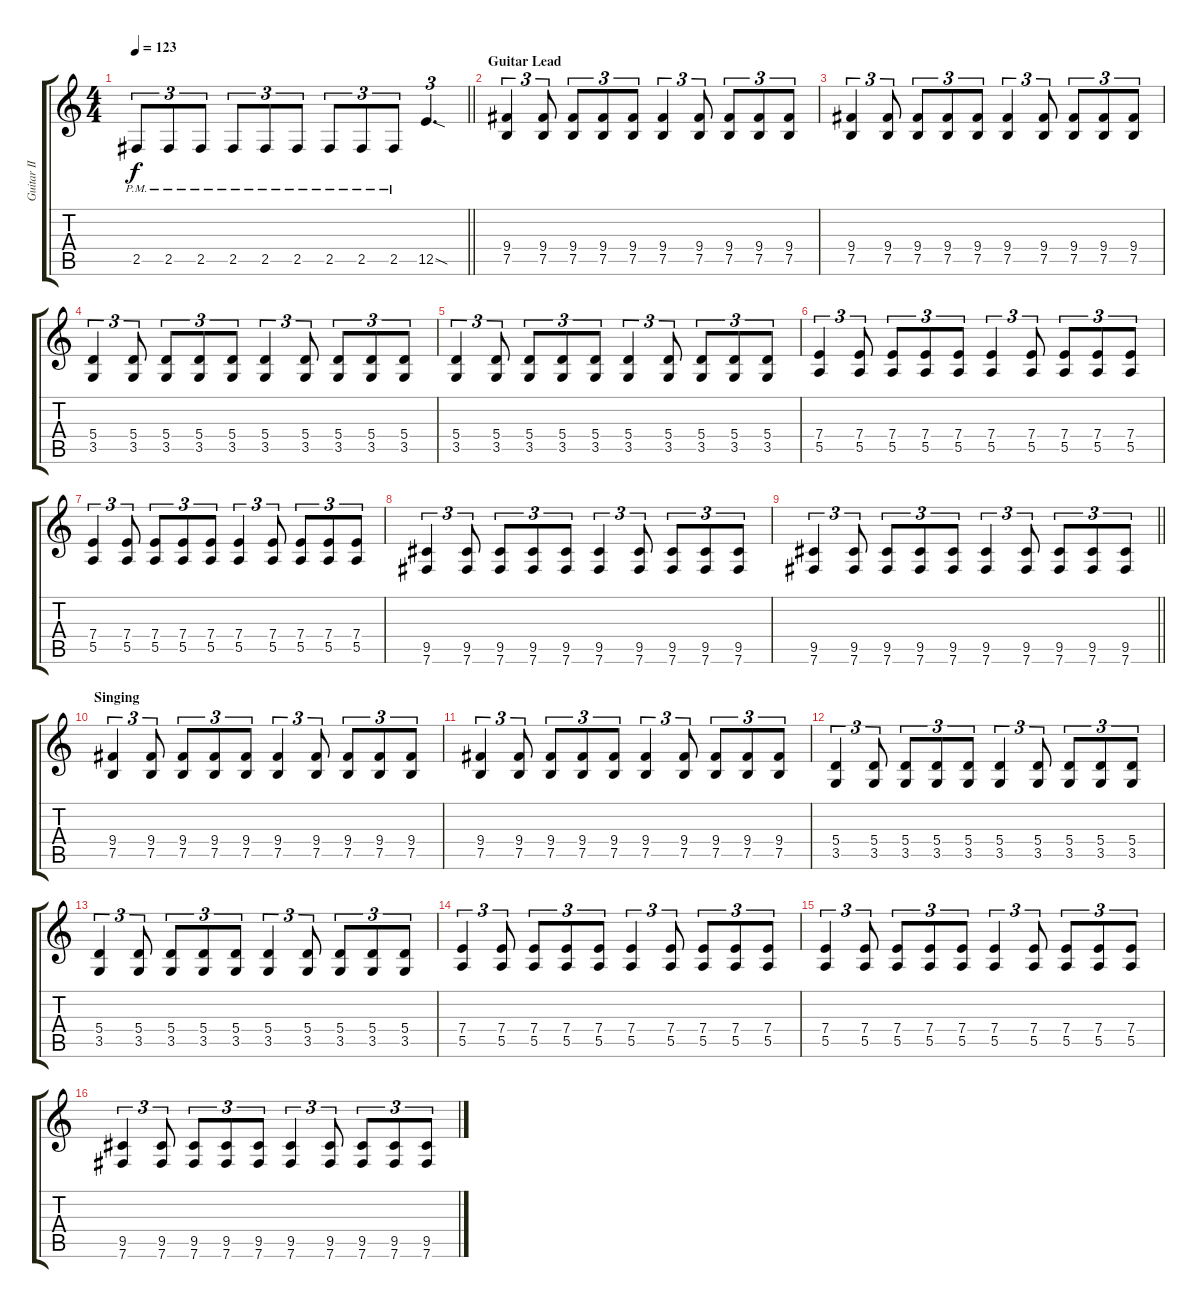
\track ("Guitar II" "Guitar II") {instrument distortionguitar}
\staff {score tabs}
\tuning (B3 Gb3 D3 A2 E2 B1) {hide}
\ts (4 4)
\tempo 123
\clef g2
\barLineRight lightlight
\ks c
2.5{pm}.8{tu (3 2) dy f} 2.5{pm}.8{tu (3 2)} 2.5{pm}.8{tu (3 2)} 2.5{pm}.8{tu (3 2)} 2.5{pm}.8{tu (3 2)} 2.5{pm}.8{tu (3 2)} 2.5{pm}.8{tu (3 2)} 2.5{pm}.8{tu (3 2)} 2.5{pm}.8{tu (3 2)} 12.5{sod}.4{d tu (3 2)} |
\section ("" "Guitar Lead")
(9.4 7.5).4{tu (3 2) volume 12} (9.4 7.5).8{tu (3 2)} (9.4 7.5).8{tu (3 2)} (9.4 7.5).8{tu (3 2)} (9.4 7.5).8{tu (3 2)} (9.4 7.5).4{tu (3 2)} (9.4 7.5).8{tu (3 2)} (9.4 7.5).8{tu (3 2)} (9.4 7.5).8{tu (3 2)} (9.4 7.5).8{tu (3 2)} |
(9.4 7.5).4{tu (3 2)} (9.4 7.5).8{tu (3 2)} (9.4 7.5).8{tu (3 2)} (9.4 7.5).8{tu (3 2)} (9.4 7.5).8{tu (3 2)} (9.4 7.5).4{tu (3 2)} (9.4 7.5).8{tu (3 2)} (9.4 7.5).8{tu (3 2)} (9.4 7.5).8{tu (3 2)} (9.4 7.5).8{tu (3 2)} |
(5.4 3.5).4{tu (3 2)} (5.4 3.5).8{tu (3 2)} (5.4 3.5).8{tu (3 2)} (5.4 3.5).8{tu (3 2)} (5.4 3.5).8{tu (3 2)} (5.4 3.5).4{tu (3 2)} (5.4 3.5).8{tu (3 2)} (5.4 3.5).8{tu (3 2)} (5.4 3.5).8{tu (3 2)} (5.4 3.5).8{tu (3 2)} |
(5.4 3.5).4{tu (3 2)} (5.4 3.5).8{tu (3 2)} (5.4 3.5).8{tu (3 2)} (5.4 3.5).8{tu (3 2)} (5.4 3.5).8{tu (3 2)} (5.4 3.5).4{tu (3 2)} (5.4 3.5).8{tu (3 2)} (5.4 3.5).8{tu (3 2)} (5.4 3.5).8{tu (3 2)} (5.4 3.5).8{tu (3 2)} |
(7.4 5.5).4{tu (3 2)} (7.4 5.5).8{tu (3 2)} (7.4 5.5).8{tu (3 2)} (7.4 5.5).8{tu (3 2)} (7.4 5.5).8{tu (3 2)} (7.4 5.5).4{tu (3 2)} (7.4 5.5).8{tu (3 2)} (7.4 5.5).8{tu (3 2)} (7.4 5.5).8{tu (3 2)} (7.4 5.5).8{tu (3 2)} |
(7.4 5.5).4{tu (3 2)} (7.4 5.5).8{tu (3 2)} (7.4 5.5).8{tu (3 2)} (7.4 5.5).8{tu (3 2)} (7.4 5.5).8{tu (3 2)} (7.4 5.5).4{tu (3 2)} (7.4 5.5).8{tu (3 2)} (7.4 5.5).8{tu (3 2)} (7.4 5.5).8{tu (3 2)} (7.4 5.5).8{tu (3 2)} |
(9.5 7.6).4{tu (3 2)} (9.5 7.6).8{tu (3 2)} (9.5 7.6).8{tu (3 2)} (9.5 7.6).8{tu (3 2)} (9.5 7.6).8{tu (3 2)} (9.5 7.6).4{tu (3 2)} (9.5 7.6).8{tu (3 2)} (9.5 7.6).8{tu (3 2)} (9.5 7.6).8{tu (3 2)} (9.5 7.6).8{tu (3 2)} |
\barLineRight lightlight
(9.5 7.6).4{tu (3 2)} (9.5 7.6).8{tu (3 2)} (9.5 7.6).8{tu (3 2)} (9.5 7.6).8{tu (3 2)} (9.5 7.6).8{tu (3 2)} (9.5 7.6).4{tu (3 2)} (9.5 7.6).8{tu (3 2)} (9.5 7.6).8{tu (3 2)} (9.5 7.6).8{tu (3 2)} (9.5 7.6).8{tu (3 2)} |
\section ("" "Singing")
(9.4 7.5).4{tu (3 2) volume 12} (9.4 7.5).8{tu (3 2)} (9.4 7.5).8{tu (3 2)} (9.4 7.5).8{tu (3 2)} (9.4 7.5).8{tu (3 2)} (9.4 7.5).4{tu (3 2)} (9.4 7.5).8{tu (3 2)} (9.4 7.5).8{tu (3 2)} (9.4 7.5).8{tu (3 2)} (9.4 7.5).8{tu (3 2)} |
(9.4 7.5).4{tu (3 2)} (9.4 7.5).8{tu (3 2)} (9.4 7.5).8{tu (3 2)} (9.4 7.5).8{tu (3 2)} (9.4 7.5).8{tu (3 2)} (9.4 7.5).4{tu (3 2)} (9.4 7.5).8{tu (3 2)} (9.4 7.5).8{tu (3 2)} (9.4 7.5).8{tu (3 2)} (9.4 7.5).8{tu (3 2)} |
(5.4 3.5).4{tu (3 2)} (5.4 3.5).8{tu (3 2)} (5.4 3.5).8{tu (3 2)} (5.4 3.5).8{tu (3 2)} (5.4 3.5).8{tu (3 2)} (5.4 3.5).4{tu (3 2)} (5.4 3.5).8{tu (3 2)} (5.4 3.5).8{tu (3 2)} (5.4 3.5).8{tu (3 2)} (5.4 3.5).8{tu (3 2)} |
(5.4 3.5).4{tu (3 2)} (5.4 3.5).8{tu (3 2)} (5.4 3.5).8{tu (3 2)} (5.4 3.5).8{tu (3 2)} (5.4 3.5).8{tu (3 2)} (5.4 3.5).4{tu (3 2)} (5.4 3.5).8{tu (3 2)} (5.4 3.5).8{tu (3 2)} (5.4 3.5).8{tu (3 2)} (5.4 3.5).8{tu (3 2)} |
(7.4 5.5).4{tu (3 2)} (7.4 5.5).8{tu (3 2)} (7.4 5.5).8{tu (3 2)} (7.4 5.5).8{tu (3 2)} (7.4 5.5).8{tu (3 2)} (7.4 5.5).4{tu (3 2)} (7.4 5.5).8{tu (3 2)} (7.4 5.5).8{tu (3 2)} (7.4 5.5).8{tu (3 2)} (7.4 5.5).8{tu (3 2)} |
(7.4 5.5).4{tu (3 2)} (7.4 5.5).8{tu (3 2)} (7.4 5.5).8{tu (3 2)} (7.4 5.5).8{tu (3 2)} (7.4 5.5).8{tu (3 2)} (7.4 5.5).4{tu (3 2)} (7.4 5.5).8{tu (3 2)} (7.4 5.5).8{tu (3 2)} (7.4 5.5).8{tu (3 2)} (7.4 5.5).8{tu (3 2)} |
(9.5 7.6).4{tu (3 2)} (9.5 7.6).8{tu (3 2)} (9.5 7.6).8{tu (3 2)} (9.5 7.6).8{tu (3 2)} (9.5 7.6).8{tu (3 2)} (9.5 7.6).4{tu (3 2)} (9.5 7.6).8{tu (3 2)} (9.5 7.6).8{tu (3 2)} (9.5 7.6).8{tu (3 2)} (9.5 7.6).8{tu (3 2)}
